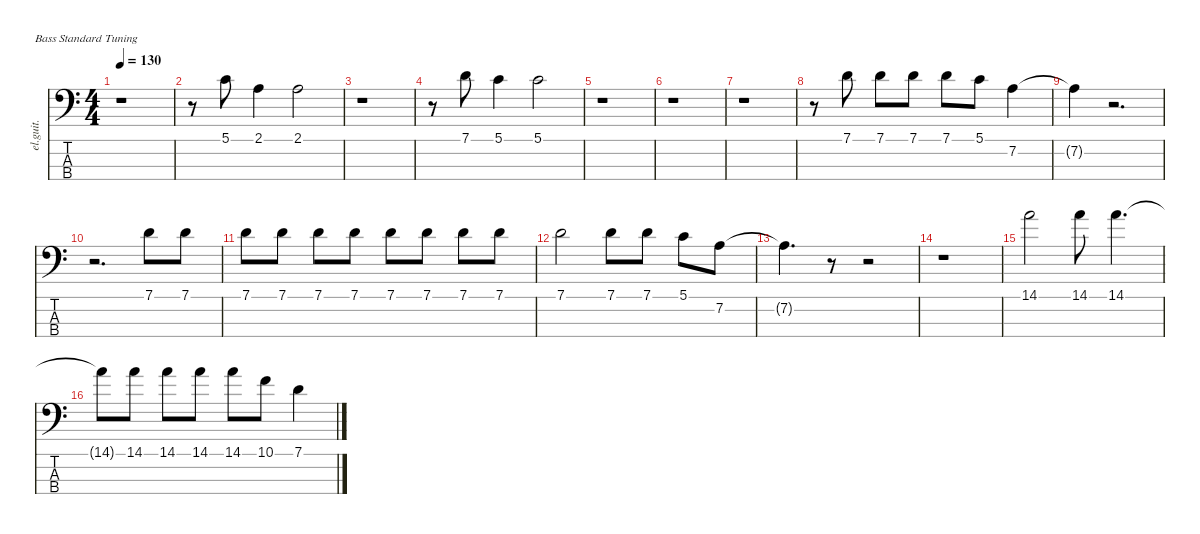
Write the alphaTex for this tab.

\defaultSystemsLayout 4
\hideDynamics
\bracketExtendMode nobrackets
\otherSystemsTrackNameOrientation horizontal
\track ("Bass guitar" "el.guit.") {defaultSystemsLayout 8 instrument electricguitarclean}
\staff {score tabs}
\tuning (G2 D2 A1 E1)
\ts (4 4)
\tempo 130
\clef f4
\ks c
r.1{dy f beam Down} |
r.8{beam Down} 5.1.8{beam Down} 2.1.4{beam Down} 2.1.2{beam Down} |
r.1{beam Down} |
r.8{beam Down} 7.1.8{beam Down} 5.1.4{beam Down} 5.1.2{beam Down} |
r.1{beam Down} |
r.1{beam Down} |
r.1{beam Down} |
r.8{beam Down} 7.1.8{beam Down} 7.1.8{beam Down} 7.1.8{beam Down} 7.1.8{beam Down} 5.1.8{beam Down} 7.2.4{beam Down} |
7.2{t}.4{beam Down} r.2{d beam Down} |
r.2{d beam Down} 7.1.8{beam Down} 7.1.8{beam Down} |
7.1.8{beam Down} 7.1.8{beam Down} 7.1.8{beam Down} 7.1.8{beam Down} 7.1.8{beam Down} 7.1.8{beam Down} 7.1.8{beam Down} 7.1.8{beam Down} |
7.1.2{beam Down} 7.1.8{beam Down} 7.1.8{beam Down} 5.1.8{beam Down} 7.2.8{beam Down} |
7.2{t}.4{d beam Down} r.8{beam Down} r.2{beam Down} |
r.1{beam Down} |
14.1.2{beam Down} 14.1.8{beam Down} 14.1.4{d beam Down} |
14.1{t}.8{beam Down} 14.1.8{beam Down} 14.1.8{beam Down} 14.1.8{beam Down} 14.1.8{beam Down} 10.1.8{beam Down} 7.1.4{beam Down}
